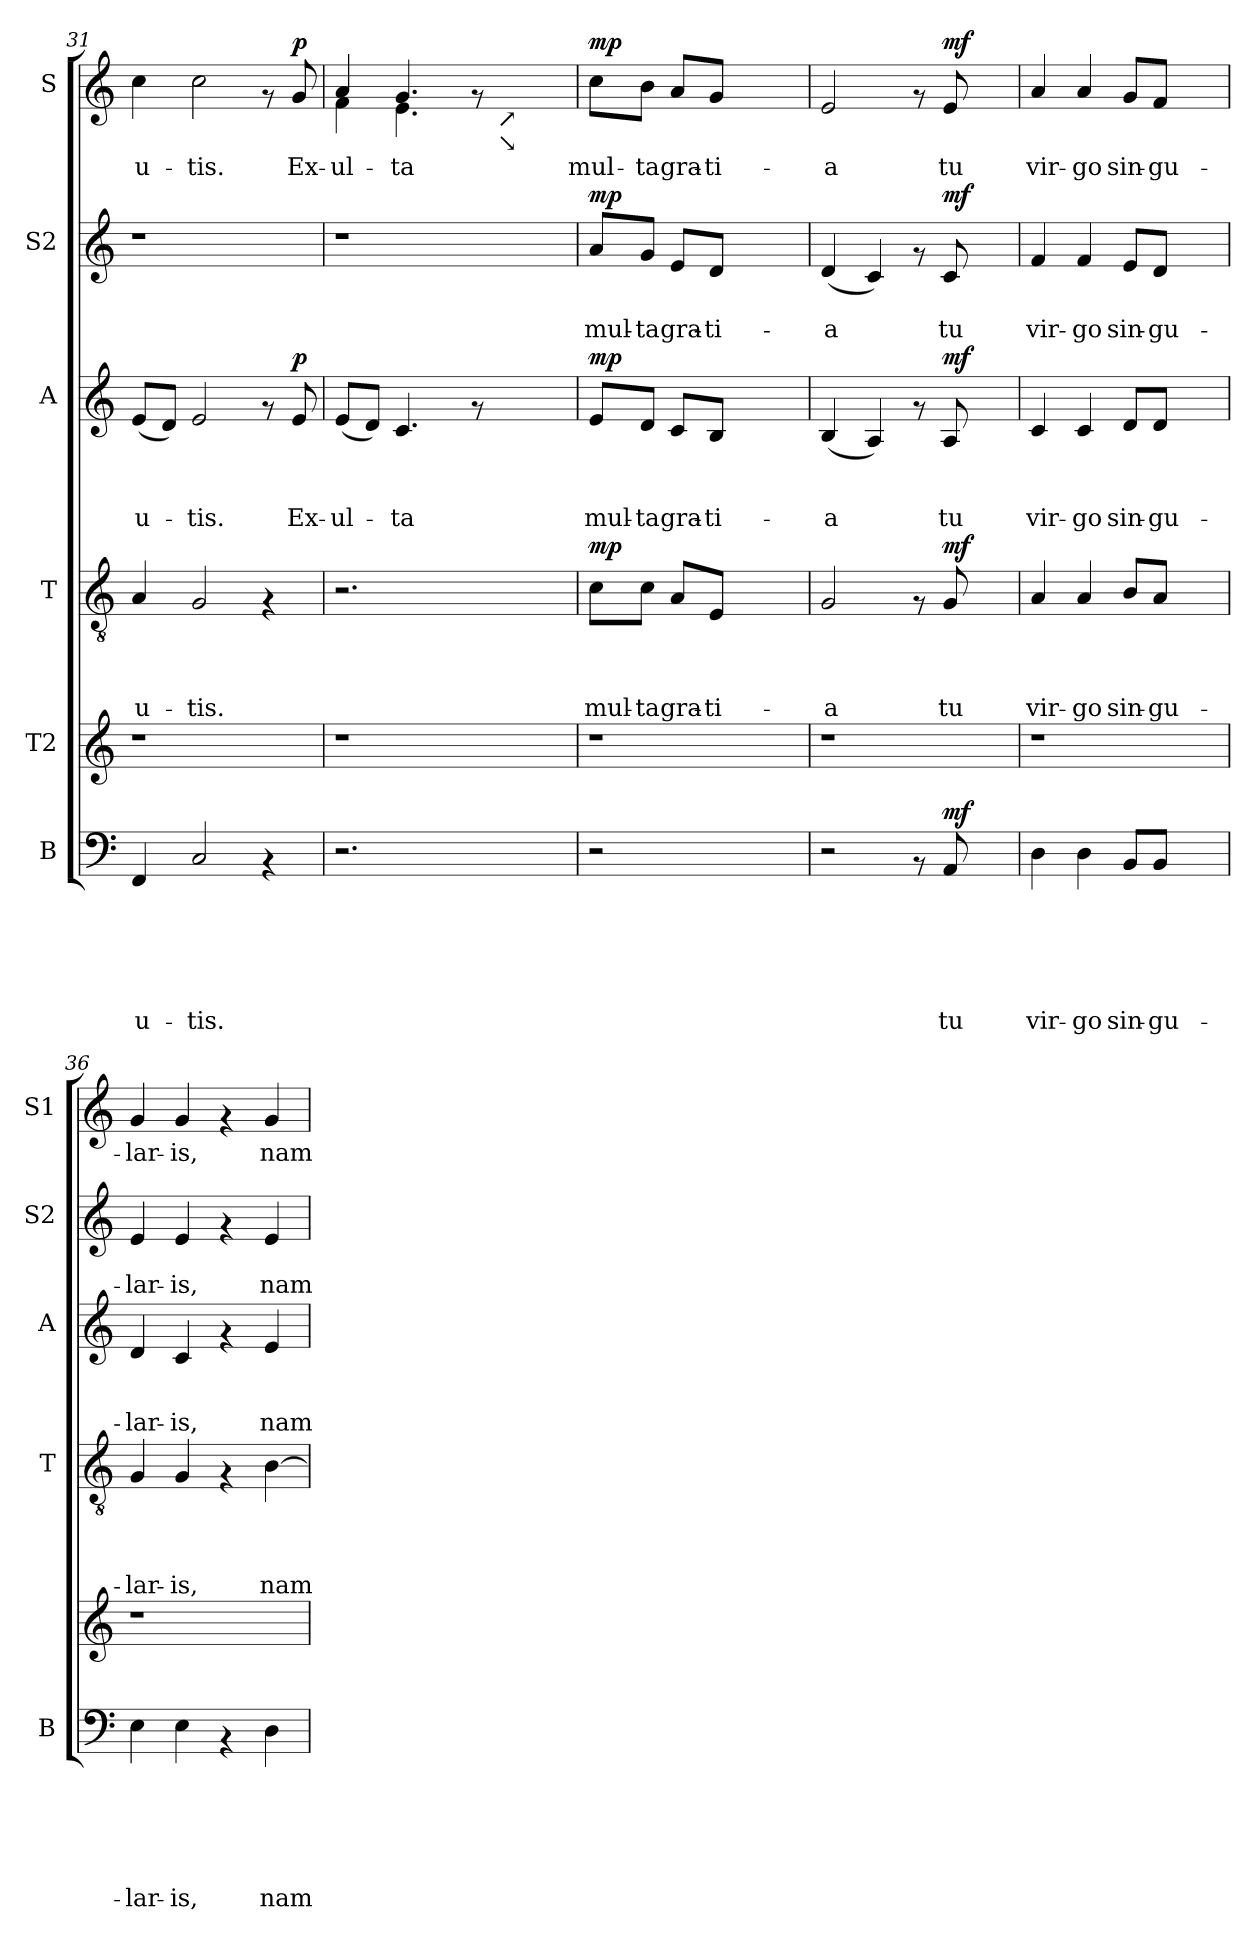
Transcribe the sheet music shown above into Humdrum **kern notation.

**kern	**text	**text	**text	**text	**text	**text	**dynam	**kern	**kern	**text	**text	**text	**text	**dynam	**kern	**text	**text	**text	**dynam	**kern	**text	**text	**dynam	**kern	**text	**dynam
*part6	*part6	*part6	*part6	*part6	*part6	*part6	*part6	*part5	*part4	*part4	*part4	*part4	*part4	*part4	*part3	*part3	*part3	*part3	*part3	*part2	*part2	*part2	*part2	*part1	*part1	*part1
*staff6	*staff6	*staff6	*staff6	*staff6	*staff6	*staff6	*staff6	*staff5	*staff4	*staff4	*staff4	*staff4	*staff4	*staff4	*staff3	*staff3	*staff3	*staff3	*staff3	*staff2	*staff2	*staff2	*staff2	*staff1	*staff1	*staff1
*I"B	*	*	*	*	*	*	*	*I"T2	*I"T	*	*	*	*	*	*I"A	*	*	*	*	*I"S2	*	*	*	*I"S	*	*
*I'B	*	*	*	*	*	*	*	*	*I'T	*	*	*	*	*	*I'A	*	*	*	*	*I'S2	*	*	*	*I'S1	*	*
*clefF4	*	*	*	*	*	*	*	*clefG2	*clefGv2	*	*	*	*	*	*clefG2	*	*	*	*	*clefG2	*	*	*	*clefG2	*	*
*k[]	*	*	*	*	*	*	*	*k[]	*k[]	*	*	*	*	*	*k[]	*	*	*	*	*k[]	*	*	*	*k[]	*	*
*C:	*	*	*	*	*	*	*	*C:	*C:	*	*	*	*	*	*C:	*	*	*	*	*C:	*	*	*	*C:	*	*
=31	=31	=31	=31	=31	=31	=31	=31	=31	=31	=31	=31	=31	=31	=31	=31	=31	=31	=31	=31	=31	=31	=31	=31	=31	=31	=31
!	!	!	!	!	!	!LO:LY:b	!	!	!	!	!	!	!LO:LY:b	!	!	!	!	!LO:LY:b	!	!	!	!	!	!	!LO:LY:b	!
4FF/	.	.	.	.	.	-u-	.	1r	4A/	.	.	.	-u-	.	(<8e/L	.	.	-u-	.	1r	.	.	.	4cc\	-u-	.
.	.	.	.	.	.	.	.	.	.	.	.	.	.	.	8d/J)	.	.	.	.	.	.	.	.	.	.	.
!	!	!	!	!	!	!LO:LY:b	!	!	!	!	!	!	!LO:LY:b	!	!	!	!	!LO:LY:b	!	!	!	!	!	!	!LO:LY:b	!
2C/	.	.	.	.	.	-tis.	.	.	2G/	.	.	.	-tis.	.	2e/	.	.	-tis.	.	.	.	.	.	2cc\	-tis.	.
4rAA	.	.	.	.	.	.	.	.	4rF	.	.	.	.	.	8rf	.	.	.	.	.	.	.	.	8rf	.	.
!	!	!	!	!	!	!	!	!	!	!	!	!	!	!	!	!	!	!LO:LY:b	!LO:DY:a	!	!	!	!	!	!LO:LY:b	!LO:DY:a
.	.	.	.	.	.	.	.	.	.	.	.	.	.	.	8e/	.	.	Ex-	p	.	.	.	.	8g/	Ex-	p
=32	=32	=32	=32	=32	=32	=32	=32	=32	=32	=32	=32	=32	=32	=32	=32	=32	=32	=32	=32	=32	=32	=32	=32	=32	=32	=32
!	!	!	!	!	!	!	!	!	!	!	!	!	!	!	!	!	!	!LO:LY:b	!	!	!	!	!	!	!LO:LY:b	!
*	*	*	*	*	*	*	*	*	*	*	*	*	*	*	*	*	*	*	*	*	*	*	*	*^	*	*
*	*	*	*	*	*	*	*	*	*	*	*	*	*	*	*	*	*	*	*	*	*	*	*	*	*^	*	*
2.r	.	.	.	.	.	.	.	1r	2.r	.	.	.	.	.	(<8e/L	.	.	-ul-	.	1r	.	.	.	4a/	4f\	2ryy	-ul-	.
.	.	.	.	.	.	.	.	.	.	.	.	.	.	.	8d/J)	.	.	.	.	.	.	.	.	.	.	.	.	.
!	!	!	!	!	!	!	!	!	!	!	!	!	!	!	!	!	!	!LO:LY:b	!	!	!	!	!	!	!	!	!LO:LY:b	!
.	.	.	.	.	.	.	.	.	.	.	.	.	.	.	4.c/	.	.	-ta	.	.	.	.	.	4.g/	4.e\	.	-ta	.
.	.	.	.	.	.	.	.	.	.	.	.	.	.	.	.	.	.	.	.	.	.	.	.	.	.	8..ryy	.	.
.	.	.	.	.	.	.	.	.	.	.	.	.	.	.	8rf	.	.	.	.	.	.	.	.	8rf	4ryy	.	.	.
!	!	!	!	!	!	!	!	!	!	!	!	!	!	!	!	!	!	!	!	!	!	!	!	!	!	!LO:TX:b:t=↗	!	!
!	!	!	!	!	!	!	!	!	!	!	!	!	!	!	!	!	!	!	!	!	!	!	!	!	!	!LO:TX:b:t=↘	!	!
.	.	.	.	.	.	.	.	.	.	.	.	.	.	.	.	.	.	.	.	.	.	.	.	.	.	4ryy	.	.
4ryy	.	.	.	.	.	.	.	.	4ryy	.	.	.	.	.	4ryy	.	.	.	.	.	.	.	.	4ryy	.	.	.	.
.	.	.	.	.	.	.	.	.	.	.	.	.	.	.	.	.	.	.	.	.	.	.	.	.	8ryy	.	.	.
.	.	.	.	.	.	.	.	.	.	.	.	.	.	.	.	.	.	.	.	.	.	.	.	.	.	32ryy	.	.
!!LO:PB:g=z
=33	=33	=33	=33	=33	=33	=33	=33	=33	=33	=33	=33	=33	=33	=33	=33	=33	=33	=33	=33	=33	=33	=33	=33	=33	=33	=33	=33	=33
!	!	!	!	!	!	!	!	!	!	!	!	!	!LO:LY:b	!LO:DY:a	!	!	!	!LO:LY:b	!LO:DY:a	!	!	!LO:LY:b	!LO:DY:a	!	!	!	!LO:LY:b	!LO:DY:a
*	*	*	*	*	*	*	*	*	*	*	*	*	*	*	*	*	*	*	*	*	*	*	*	*v	*v	*v	*	*
2r	.	.	.	.	.	.	.	1r	8c\L	.	.	.	mul-	mp	8e/L	.	.	mul-	mp	8a/L	.	mul-	mp	8cc\L	mul-	mp
!	!	!	!	!	!	!	!	!	!	!	!	!	!LO:LY:b	!	!	!	!	!LO:LY:b	!	!	!	!LO:LY:b	!	!	!LO:LY:b	!
.	.	.	.	.	.	.	.	.	8c\J	.	.	.	-ta	.	8d/J	.	.	-ta	.	8g/J	.	-ta	.	8b\J	-ta	.
!	!	!	!	!	!	!	!	!	!	!	!	!	!LO:LY:b	!	!	!	!	!LO:LY:b	!	!	!	!LO:LY:b	!	!	!LO:LY:b	!
.	.	.	.	.	.	.	.	.	8A/L	.	.	.	gra-	.	8c/L	.	.	gra-	.	8e/L	.	gra-	.	8a/L	gra-	.
!	!	!	!	!	!	!	!	!	!	!	!	!	!LO:LY:b	!	!	!	!	!LO:LY:b	!	!	!	!LO:LY:b	!	!	!LO:LY:b	!
.	.	.	.	.	.	.	.	.	8E/J	.	.	.	-ti-	.	8B/J	.	.	-ti-	.	8d/J	.	-ti-	.	8g/J	-ti-	.
2ryy	.	.	.	.	.	.	.	.	2ryy	.	.	.	.	.	2ryy	.	.	.	.	2ryy	.	.	.	2ryy	.	.
=34	=34	=34	=34	=34	=34	=34	=34	=34	=34	=34	=34	=34	=34	=34	=34	=34	=34	=34	=34	=34	=34	=34	=34	=34	=34	=34
!	!	!	!	!	!	!	!	!	!	!	!	!	!LO:LY:b	!	!	!	!	!LO:LY:b	!	!	!	!LO:LY:b	!	!	!LO:LY:b	!
2r	.	.	.	.	.	.	.	1r	2G/	.	.	.	-a	.	(<4B/	.	.	-a	.	(<4d/	.	-a	.	2e/	-a	.
.	.	.	.	.	.	.	.	.	.	.	.	.	.	.	4A/)	.	.	.	.	4c/)	.	.	.	.	.	.
8rAA	.	.	.	.	.	.	.	.	8rF	.	.	.	.	.	8rf	.	.	.	.	8rf	.	.	.	8rf	.	.
!	!	!	!	!	!	!LO:LY:b	!LO:DY:a	!	!	!	!	!	!LO:LY:b	!LO:DY:a	!	!	!	!LO:LY:b	!LO:DY:a	!	!	!LO:LY:b	!LO:DY:a	!	!LO:LY:b	!LO:DY:a
8AA/	.	.	.	.	.	tu	mf	.	8G/	.	.	.	tu	mf	8A/	.	.	tu	mf	8c/	.	tu	mf	8e/	tu	mf
4ryy	.	.	.	.	.	.	.	.	4ryy	.	.	.	.	.	4ryy	.	.	.	.	4ryy	.	.	.	4ryy	.	.
=35	=35	=35	=35	=35	=35	=35	=35	=35	=35	=35	=35	=35	=35	=35	=35	=35	=35	=35	=35	=35	=35	=35	=35	=35	=35	=35
!	!	!	!	!	!	!LO:LY:b	!	!	!	!	!	!	!LO:LY:b	!	!	!	!	!LO:LY:b	!	!	!	!LO:LY:b	!	!	!LO:LY:b	!
4D\	.	.	.	.	.	vir-	.	1r	4A/	.	.	.	vir-	.	4c/	.	.	vir-	.	4f/	.	vir-	.	4a/	vir-	.
!	!	!	!	!	!	!LO:LY:b	!	!	!	!	!	!	!LO:LY:b	!	!	!	!	!LO:LY:b	!	!	!	!LO:LY:b	!	!	!LO:LY:b	!
4D\	.	.	.	.	.	-go	.	.	4A/	.	.	.	-go	.	4c/	.	.	-go	.	4f/	.	-go	.	4a/	-go	.
!	!	!	!	!	!	!LO:LY:b	!	!	!	!	!	!	!LO:LY:b	!	!	!	!	!LO:LY:b	!	!	!	!LO:LY:b	!	!	!LO:LY:b	!
8BB/L	.	.	.	.	.	sin-	.	.	8B/L	.	.	.	sin-	.	8d/L	.	.	sin-	.	8e/L	.	sin-	.	8g/L	sin-	.
!	!	!	!	!	!	!LO:LY:b	!	!	!	!	!	!	!LO:LY:b	!	!	!	!	!LO:LY:b	!	!	!	!LO:LY:b	!	!	!LO:LY:b	!
8BB/J	.	.	.	.	.	-gu-	.	.	8A/J	.	.	.	-gu-	.	8d/J	.	.	-gu-	.	8d/J	.	-gu-	.	8f/J	-gu-	.
4ryy	.	.	.	.	.	.	.	.	4ryy	.	.	.	.	.	4ryy	.	.	.	.	4ryy	.	.	.	4ryy	.	.
=36	=36	=36	=36	=36	=36	=36	=36	=36	=36	=36	=36	=36	=36	=36	=36	=36	=36	=36	=36	=36	=36	=36	=36	=36	=36	=36
!	!	!	!	!	!	!LO:LY:b	!	!	!	!	!	!	!LO:LY:b	!	!	!	!	!LO:LY:b	!	!	!	!LO:LY:b	!	!	!LO:LY:b	!
4E\	.	.	.	.	.	-lar-	.	1r	4G/	.	.	.	-lar-	.	4d/	.	.	-lar-	.	4e/	.	-lar-	.	4g/	-lar-	.
!	!	!	!	!	!	!LO:LY:b	!	!	!	!	!	!	!LO:LY:b	!	!	!	!	!LO:LY:b	!	!	!	!LO:LY:b	!	!	!LO:LY:b	!
4E\	.	.	.	.	.	-is,	.	.	4G/	.	.	.	-is,	.	4c/	.	.	-is,	.	4e/	.	-is,	.	4g/	-is,	.
4rAA	.	.	.	.	.	.	.	.	4rF	.	.	.	.	.	4rf	.	.	.	.	4rf	.	.	.	4rf	.	.
!	!	!	!	!	!	!LO:LY:b	!	!	!	!	!	!	!LO:LY:b	!	!	!	!	!LO:LY:b	!	!	!	!LO:LY:b	!	!	!LO:LY:b	!
4D\	.	.	.	.	.	nam	.	.	[>4B\	.	.	.	nam	.	4e/	.	.	nam	.	4e/	.	nam	.	4g/	nam	.
=	=	=	=	=	=	=	=	=	=	=	=	=	=	=	=	=	=	=	=	=	=	=	=	=	=	=
*-	*-	*-	*-	*-	*-	*-	*-	*-	*-	*-	*-	*-	*-	*-	*-	*-	*-	*-	*-	*-	*-	*-	*-	*-	*-	*-
